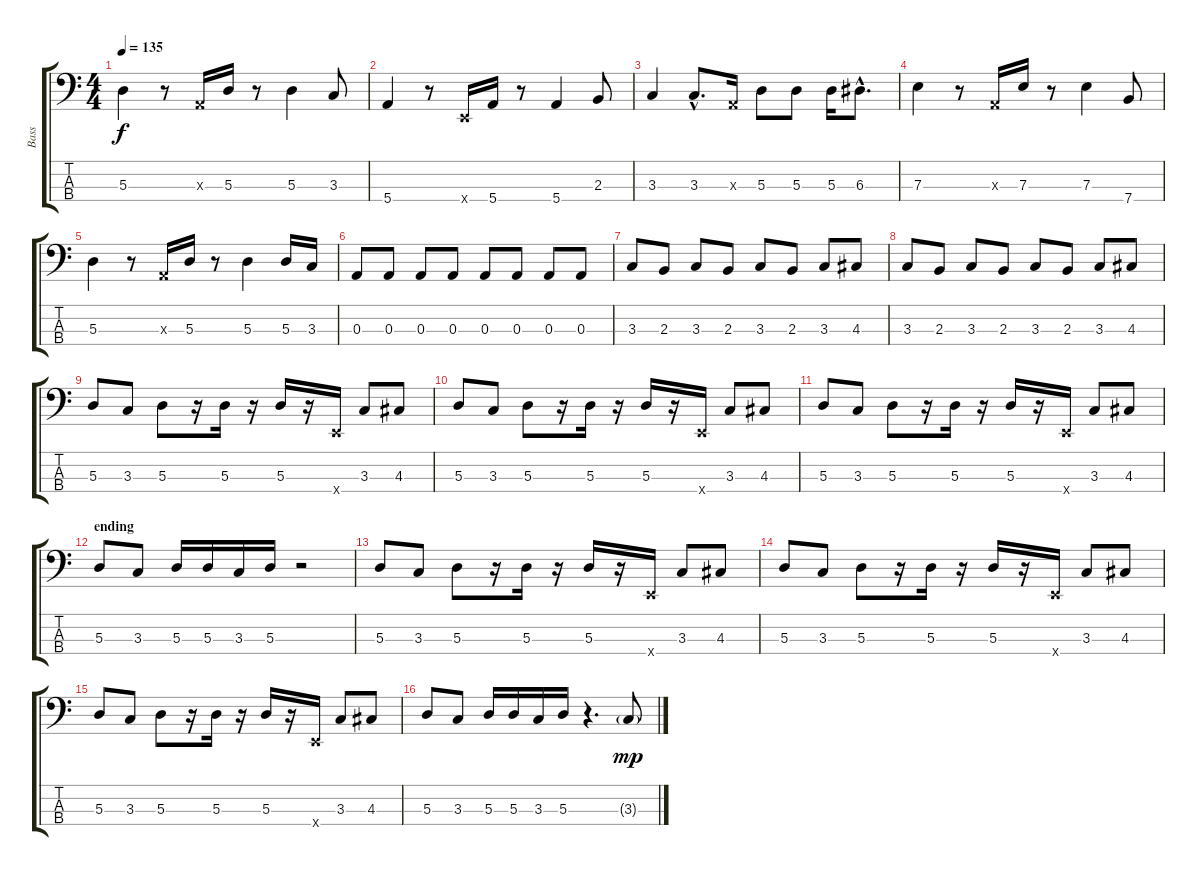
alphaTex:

\track ("Bass" "Bass") {instrument electricbassfinger}
\staff {score tabs}
\tuning (G2 D2 A1 E1) {hide}
\ts (4 4)
\tempo 135
\clef f4
\ks c
5.3.4{dy f} r.8 0.3{x}.16 5.3.16 r.8 5.3.4 3.3.8 |
5.4.4 r.8 0.4{x}.16 5.4.16 r.8 5.4.4 2.3.8 |
3.3.4 3.3{hac}.8{d} 0.3{x}.16 5.3.8 5.3.8 5.3.16 6.3{hac}.8{d} |
7.3.4 r.8 0.3{x}.16 7.3.16 r.8 7.3.4 7.4.8 |
5.3.4 r.8 0.3{x}.16 5.3.16 r.8 5.3.4 5.3.16 3.3.16 |
0.3.8 0.3.8 0.3.8 0.3.8 0.3.8 0.3.8 0.3.8 0.3.8 |
3.3.8 2.3.8 3.3.8 2.3.8 3.3.8 2.3.8 3.3.8 4.3.8 |
3.3.8 2.3.8 3.3.8 2.3.8 3.3.8 2.3.8 3.3.8 4.3.8 |
5.3.8 3.3.8 5.3.8 r.16 5.3.16 r.16 5.3.16 r.16 0.4{x}.16 3.3.8 4.3.8 |
5.3.8 3.3.8 5.3.8 r.16 5.3.16 r.16 5.3.16 r.16 0.4{x}.16 3.3.8 4.3.8 |
5.3.8 3.3.8 5.3.8 r.16 5.3.16 r.16 5.3.16 r.16 0.4{x}.16 3.3.8 4.3.8 |
\section ("" "ending")
5.3.8 3.3.8 5.3.16 5.3.16 3.3.16 5.3.16 r.2 |
5.3.8 3.3.8 5.3.8 r.16 5.3.16 r.16 5.3.16 r.16 0.4{x}.16 3.3.8 4.3.8 |
5.3.8 3.3.8 5.3.8 r.16 5.3.16 r.16 5.3.16 r.16 0.4{x}.16 3.3.8 4.3.8 |
5.3.8 3.3.8 5.3.8 r.16 5.3.16 r.16 5.3.16 r.16 0.4{x}.16 3.3.8 4.3.8 |
5.3.8 3.3.8 5.3.16 5.3.16 3.3.16 5.3.16 r.4{d} 3.3{ss g}.8{dy mp}
